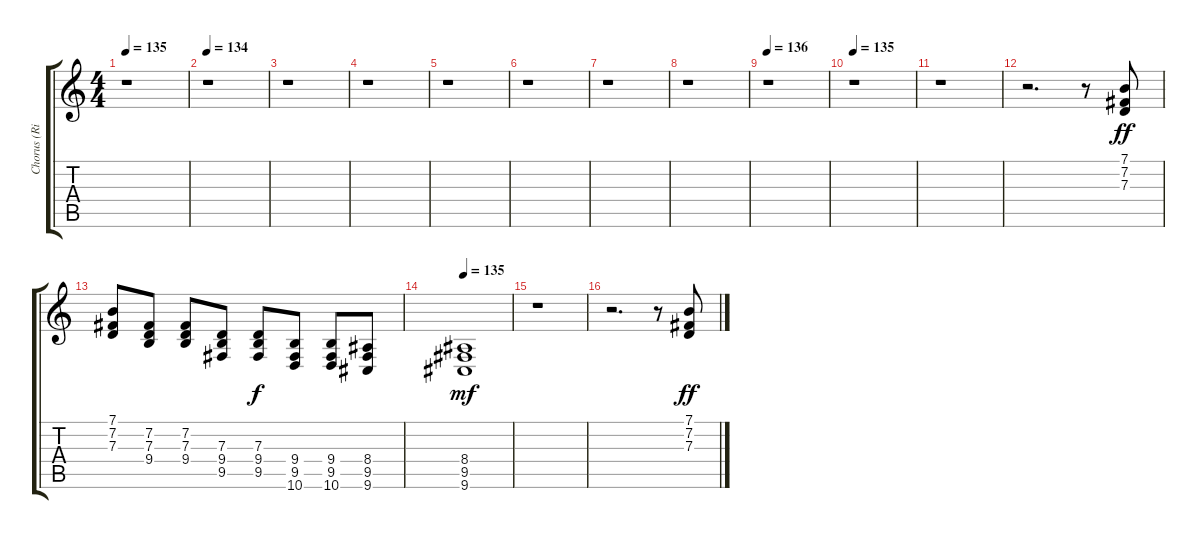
\track ("Chorus (Right)" "Chorus (Ri") {instrument synthvoice}
\staff {score tabs}
\tuning (E4 B3 G3 D3 A2 E2) {hide}
\ts (4 4)
\tempo 135
\clef g2
\ks c
r.1{dy ff} |
\tempo 134
r.1 |
r.1 |
r.1 |
r.1 |
r.1 |
r.1 |
r.1 |
\tempo 136
r.1 |
\tempo 135
r.1 |
r.1 |
r.2{d} r.8 (7.1 7.2 7.3).8 |
(7.1 7.2 7.3).8 (7.2 7.3 9.4).8 (7.2 7.3 9.4).8 (7.3 9.4 9.5).8 (7.3 9.4 9.5).8{dy f} (9.4 9.5 10.6).8 (9.4 9.5 10.6).8 (8.4 9.5 9.6).8 |
\tempo 135
(8.4 9.5 9.6).1{dy mf} |
r.1 |
r.2{d} r.8 (7.1 7.2 7.3).8{dy ff}
